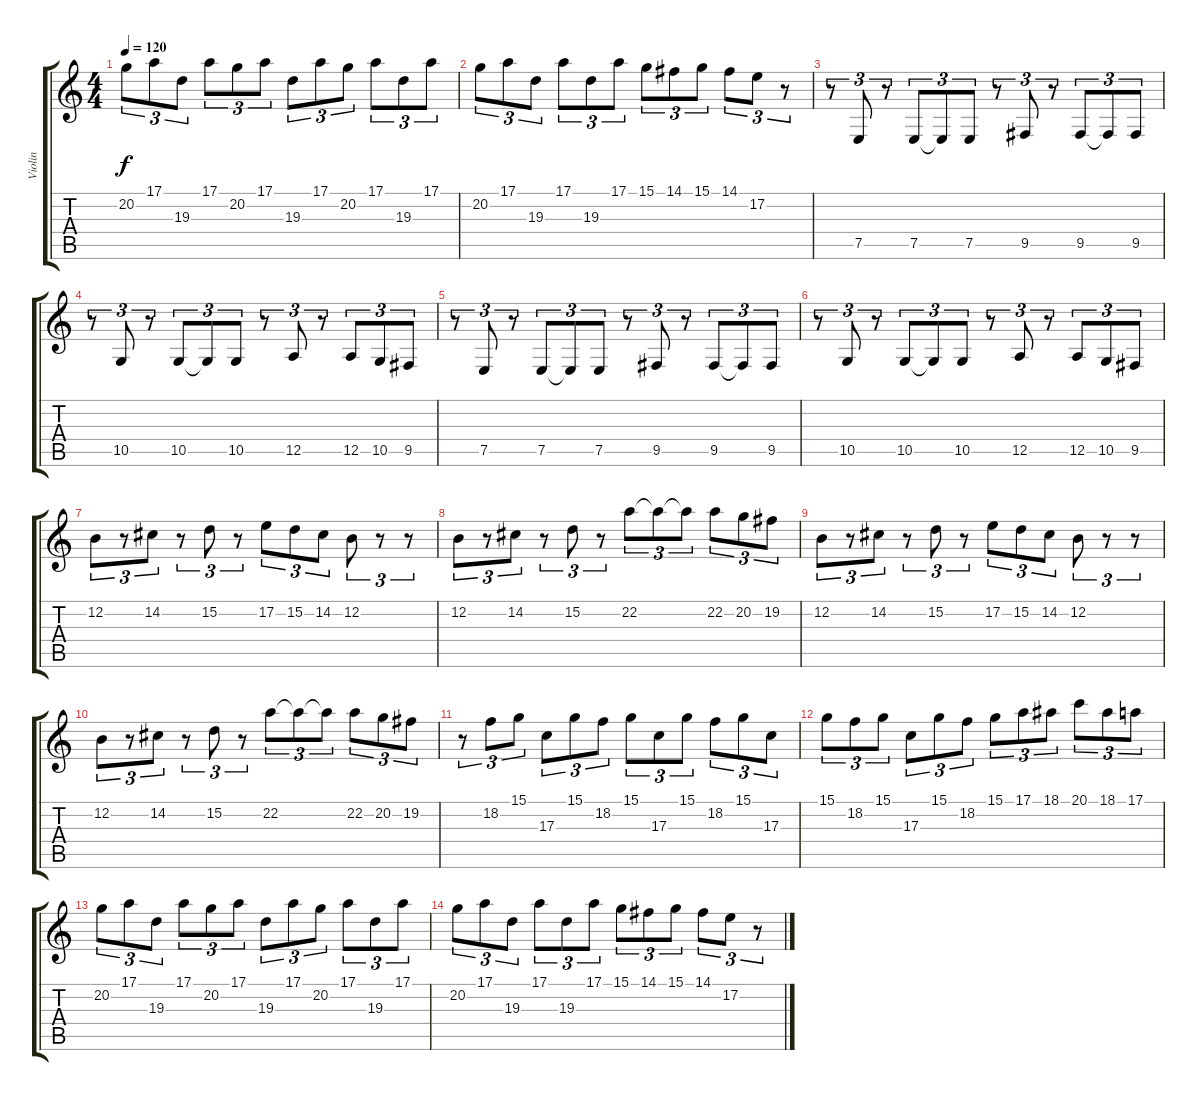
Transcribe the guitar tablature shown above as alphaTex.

\track ("Violin" "Violin") {instrument violin}
\staff {score tabs}
\tuning (E4 B3 G3 D3 A2 E2) {hide}
\ts (4 4)
\tempo 120
\clef g2
\ks c
20.2.8{tu (3 2) dy f} 17.1.8{tu (3 2)} 19.3.8{tu (3 2)} 17.1.8{tu (3 2)} 20.2.8{tu (3 2)} 17.1.8{tu (3 2)} 19.3.8{tu (3 2)} 17.1.8{tu (3 2)} 20.2.8{tu (3 2)} 17.1.8{tu (3 2)} 19.3.8{tu (3 2)} 17.1.8{tu (3 2)} |
20.2.8{tu (3 2)} 17.1.8{tu (3 2)} 19.3.8{tu (3 2)} 17.1.8{tu (3 2)} 19.3.8{tu (3 2)} 17.1.8{tu (3 2)} 15.1.8{tu (3 2)} 14.1.8{tu (3 2)} 15.1.8{tu (3 2)} 14.1.8{tu (3 2)} 17.2.8{tu (3 2)} r.8{tu (3 2)} |
r.8{tu (3 2)} 7.5.8{tu (3 2)} r.8{tu (3 2)} 7.5.8{tu (3 2)} 7.5{t}.8{tu (3 2)} 7.5.8{tu (3 2)} r.8{tu (3 2)} 9.5.8{tu (3 2)} r.8{tu (3 2)} 9.5.8{tu (3 2)} 9.5{t}.8{tu (3 2)} 9.5.8{tu (3 2)} |
r.8{tu (3 2)} 10.5.8{tu (3 2)} r.8{tu (3 2)} 10.5.8{tu (3 2)} 10.5{t}.8{tu (3 2)} 10.5.8{tu (3 2)} r.8{tu (3 2)} 12.5.8{tu (3 2)} r.8{tu (3 2)} 12.5.8{tu (3 2)} 10.5.8{tu (3 2)} 9.5.8{tu (3 2)} |
r.8{tu (3 2)} 7.5.8{tu (3 2)} r.8{tu (3 2)} 7.5.8{tu (3 2)} 7.5{t}.8{tu (3 2)} 7.5.8{tu (3 2)} r.8{tu (3 2)} 9.5.8{tu (3 2)} r.8{tu (3 2)} 9.5.8{tu (3 2)} 9.5{t}.8{tu (3 2)} 9.5.8{tu (3 2)} |
r.8{tu (3 2)} 10.5.8{tu (3 2)} r.8{tu (3 2)} 10.5.8{tu (3 2)} 10.5{t}.8{tu (3 2)} 10.5.8{tu (3 2)} r.8{tu (3 2)} 12.5.8{tu (3 2)} r.8{tu (3 2)} 12.5.8{tu (3 2)} 10.5.8{tu (3 2)} 9.5.8{tu (3 2)} |
12.2.8{tu (3 2)} r.8{tu (3 2)} 14.2.8{tu (3 2)} r.8{tu (3 2)} 15.2.8{tu (3 2)} r.8{tu (3 2)} 17.2.8{tu (3 2)} 15.2.8{tu (3 2)} 14.2.8{tu (3 2)} 12.2.8{tu (3 2)} r.8{tu (3 2)} r.8{tu (3 2)} |
12.2.8{tu (3 2)} r.8{tu (3 2)} 14.2.8{tu (3 2)} r.8{tu (3 2)} 15.2.8{tu (3 2)} r.8{tu (3 2)} 22.2.8{tu (3 2)} 22.2{t}.8{tu (3 2)} 22.2{t}.8{tu (3 2)} 22.2.8{tu (3 2)} 20.2.8{tu (3 2)} 19.2.8{tu (3 2)} |
12.2.8{tu (3 2)} r.8{tu (3 2)} 14.2.8{tu (3 2)} r.8{tu (3 2)} 15.2.8{tu (3 2)} r.8{tu (3 2)} 17.2.8{tu (3 2)} 15.2.8{tu (3 2)} 14.2.8{tu (3 2)} 12.2.8{tu (3 2)} r.8{tu (3 2)} r.8{tu (3 2)} |
12.2.8{tu (3 2)} r.8{tu (3 2)} 14.2.8{tu (3 2)} r.8{tu (3 2)} 15.2.8{tu (3 2)} r.8{tu (3 2)} 22.2.8{tu (3 2)} 22.2{t}.8{tu (3 2)} 22.2{t}.8{tu (3 2)} 22.2.8{tu (3 2)} 20.2.8{tu (3 2)} 19.2.8{tu (3 2)} |
r.8{tu (3 2)} 18.2.8{tu (3 2)} 15.1.8{tu (3 2)} 17.3.8{tu (3 2)} 15.1.8{tu (3 2)} 18.2.8{tu (3 2)} 15.1.8{tu (3 2)} 17.3.8{tu (3 2)} 15.1.8{tu (3 2)} 18.2.8{tu (3 2)} 15.1.8{tu (3 2)} 17.3.8{tu (3 2)} |
15.1.8{tu (3 2)} 18.2.8{tu (3 2)} 15.1.8{tu (3 2)} 17.3.8{tu (3 2)} 15.1.8{tu (3 2)} 18.2.8{tu (3 2)} 15.1.8{tu (3 2)} 17.1.8{tu (3 2)} 18.1.8{tu (3 2)} 20.1.8{tu (3 2)} 18.1.8{tu (3 2)} 17.1.8{tu (3 2)} |
20.2.8{tu (3 2)} 17.1.8{tu (3 2)} 19.3.8{tu (3 2)} 17.1.8{tu (3 2)} 20.2.8{tu (3 2)} 17.1.8{tu (3 2)} 19.3.8{tu (3 2)} 17.1.8{tu (3 2)} 20.2.8{tu (3 2)} 17.1.8{tu (3 2)} 19.3.8{tu (3 2)} 17.1.8{tu (3 2)} |
20.2.8{tu (3 2)} 17.1.8{tu (3 2)} 19.3.8{tu (3 2)} 17.1.8{tu (3 2)} 19.3.8{tu (3 2)} 17.1.8{tu (3 2)} 15.1.8{tu (3 2)} 14.1.8{tu (3 2)} 15.1.8{tu (3 2)} 14.1.8{tu (3 2)} 17.2.8{tu (3 2)} r.8{tu (3 2)}
